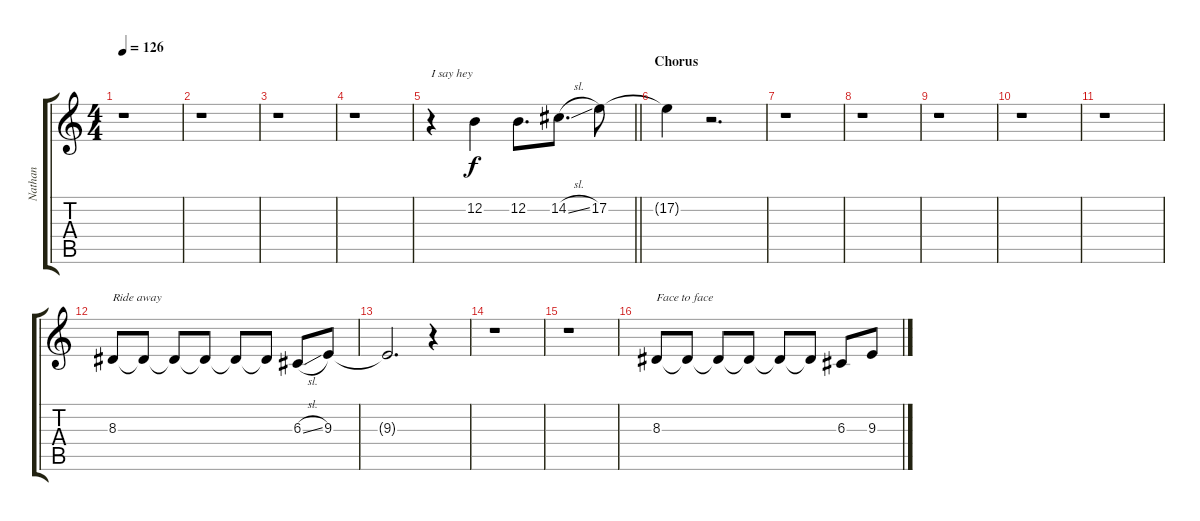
\track ("Nathan" "Nathan") {instrument recorder}
\staff {score tabs}
\tuning (E4 B3 G3 D3 A2 E2) {hide}
\ts (4 4)
\tempo 126
\clef g2
\ks c
r.1{dy f} |
r.1 |
r.1 |
r.1 |
\barLineRight lightlight
r.4{txt "I say hey"} 12.2.4 12.2.8{d} 14.2{sl}.8{d} 17.2.8 |
\section ("" "Chorus")
17.2{t}.4 r.2{d} |
r.1 |
r.1 |
r.1 |
r.1 |
r.1 |
8.3.8{txt "Ride away"} 8.3{t}.8 8.3{t}.8 8.3{t}.8 8.3{t}.8 8.3{t}.8 6.3{sl}.8 9.3.8 |
9.3{t}.2{d} r.4 |
r.1 |
r.1 |
8.3.8{txt "Face to face"} 8.3{t}.8 8.3{t}.8 8.3{t}.8 8.3{t}.8 8.3{t}.8 6.3.8 9.3.8
